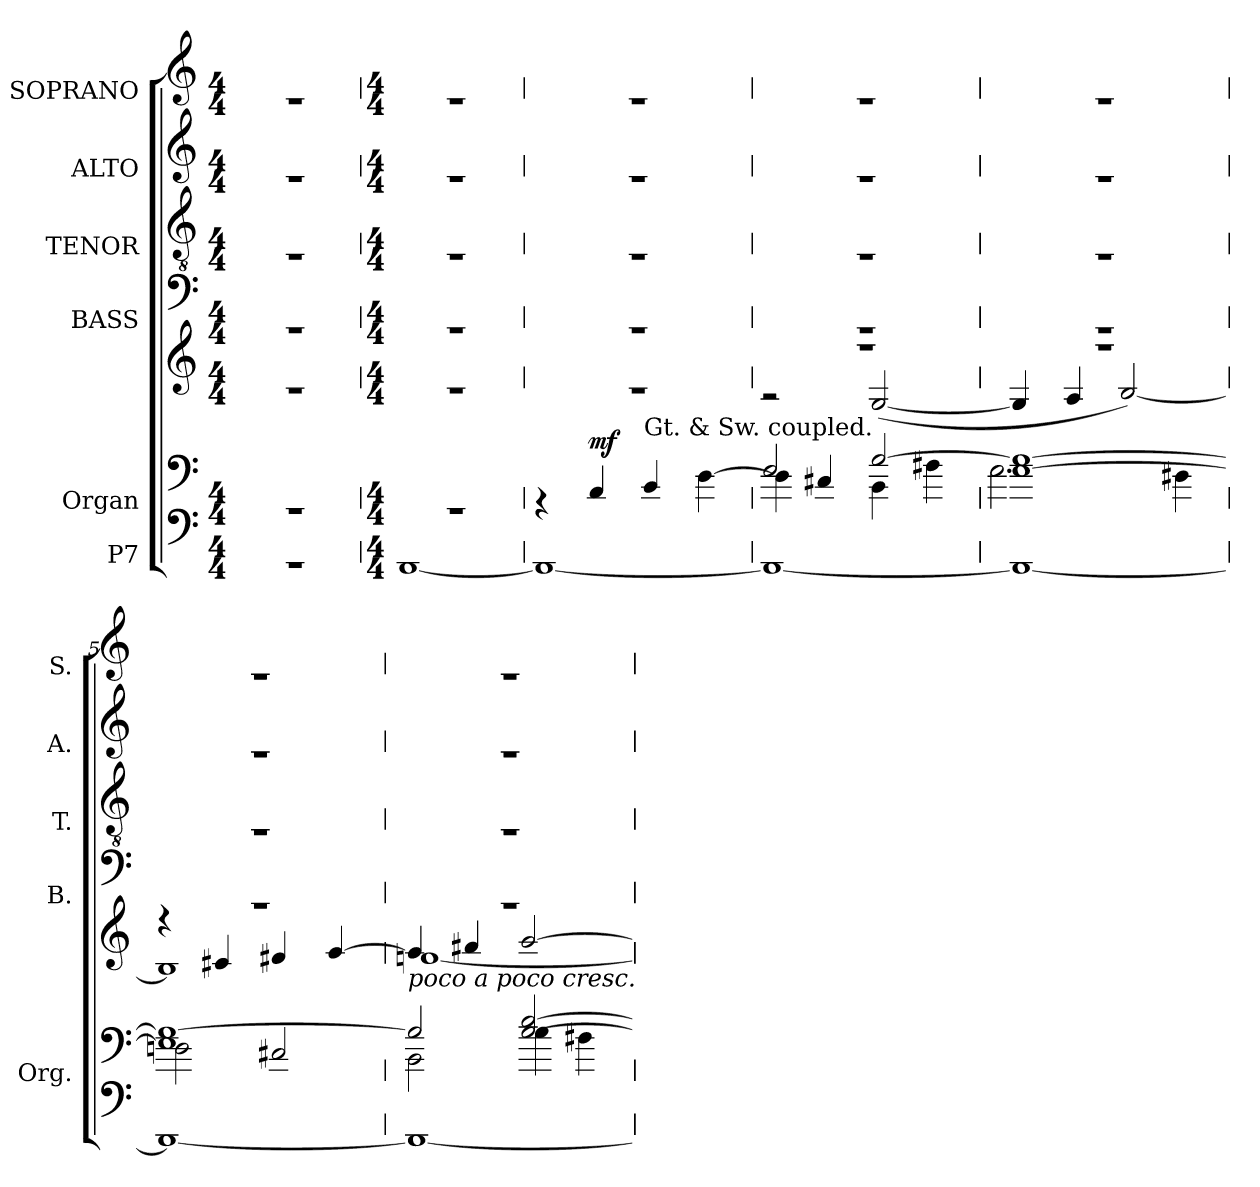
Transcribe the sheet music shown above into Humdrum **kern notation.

**kern	**kern	**kern	**dynam	**kern	**kern	**kern	**kern
*part6	*part5	*part5	*part5	*part4	*part3	*part2	*part1
*staff7	*staff6	*staff5	*staff5/6	*staff4	*staff3	*staff2	*staff1
*I"P7	*I"Organ	*	*	*I"BASS	*I"TENOR	*I"ALTO	*I"SOPRANO
*	*I'Org.	*	*	*I'B.	*I'T.	*I'A.	*I'S.
!!LO:PB:g=z
*stria0	*stria0	*stria0	*	*stria0	*stria0	*stria0	*stria0
*clefF4	*clefF4	*clefG2	*	*clefF4	*clefGv2	*clefG2	*clefG2
*	*	*	*	*	*ITrd7c12	*	*
*k[]	*k[]	*k[]	*	*k[]	*k[]	*k[]	*k[]
*C:	*C:	*C:	*	*C:	*C:	*C:	*C:
*M4/4	*M4/4	*M4/4	*	*M4/4	*M4/4	*M4/4	*M4/4
=1	=1	=1	=1	=1	=1	=1	=1
1r	1r	1r	.	1r	1r	1r	1r
!!LO:PB:g=z
=1	=1	=1	=1	=1	=1	=1	=1
*M4/4	*M4/4	*M4/4	*	*M4/4	*M4/4	*M4/4	*M4/4
*	*	*MM84	*	*	*	*	*MM84
[1DDi	1r	1r	.	1r	1r	1r	1r
=2	=2	=2	=2	=2	=2	=2	=2
1DDi_	4r	1r	.	1r	1r	1r	1r
.	4AAi/	.	mf	.	.	.	.
!	!LO:TX:a:t=Gt. & Sw. coupled.	!	!	!	!	!	!
.	4BBi/	.	.	.	.	.	.
.	[4Di\	.	.	.	.	.	.
=3	=3	=3	=3	=3	=3	=3	=3
*	*^	*^	*	*	*	*	*
1DDi_	2Ei/	4Di\]	1r	2r	.	1r	1r	1r	1r
.	.	4C#i/	.	.	.	.	.	.	.
.	[2Gi/	4BBi\	.	([2Gi/	.	.	.	.	.
.	.	4F#i\	.	.	.	.	.	.	.
=4	=4	=4	=4	=4	=4	=4	=4	=4	=4
1DDi_	[1Ei 1Gi_	2.Ei\	1r	4Gi/]	.	1r	1r	1r	1r
.	.	.	.	4Ai/	.	.	.	.	.
.	.	.	.	[2Bi/)	.	.	.	.	.
.	.	4D#Xi\	.	.	.	.	.	.	.
=5	=5	=5	=5	=5	=5	=5	=5	=5	=5
1DDi_	1Ei] 1Gi_	2Dni\	4r	1Bi]	.	1r	1r	1r	1r
.	.	.	4c#i/	.	.	.	.	.	.
.	.	2C#i/	4d#Xi/	.	.	.	.	.	.
.	.	.	[4ei/	.	.	.	.	.	.
!!LO:LB:g=z
=6	=6	=6	=6	=6	=6	=6	=6	=6	=6
!	!LO:TX:a:i:t=poco a poco cresc.	!	!	!	!	!	!	!	!
1DDi_	2Gi/]	2BBi\	4ei/]	[1dni	.	1r	1r	1r	1r
.	.	.	4f#i/	.	.	.	.	.	.
.	[2Gi/ [2Bi	4Gi\	[2gi/	.	.	.	.	.	.
.	.	4F#i\	.	.	.	.	.	.	.
*	*v	*v	*	*	*	*	*	*	*
*	*	*v	*v	*	*	*	*	*
=	=	=	=	=	=	=	=
*-	*-	*-	*-	*-	*-	*-	*-
